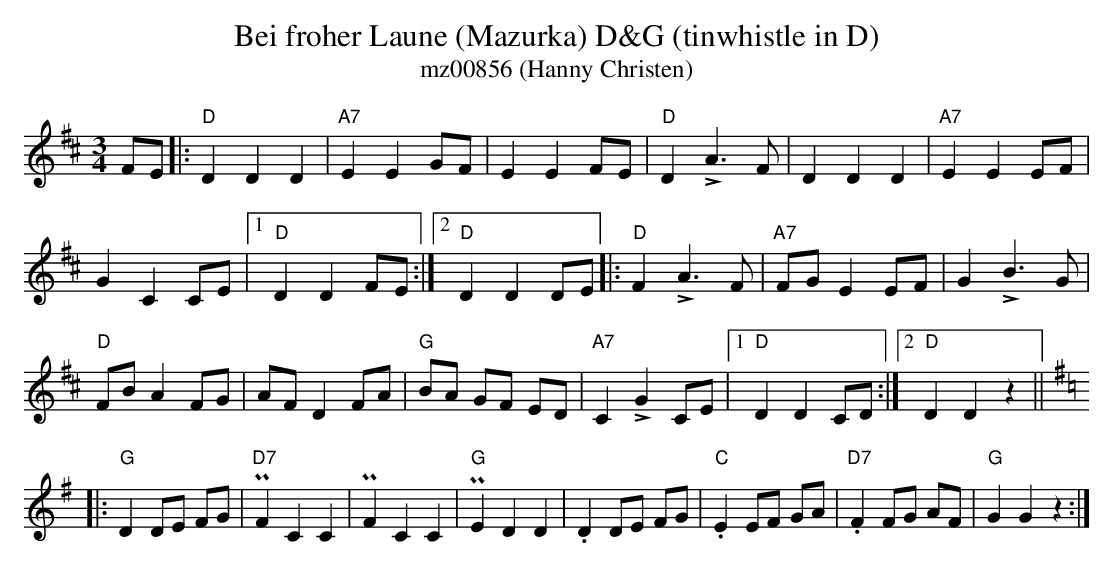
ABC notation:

X:1
T:Bei froher Laune (Mazurka) D&G (tinwhistle in D)
T: mz00856 (Hanny Christen)
M:3/4
L:1/8
K:D %%MIDI gchordon
FE |: "D"D2D2D2 | "A7"E2E2GF | E2E2 FE | "D"D2!>!A3F | D2D2D2 | \
"A7"E2E2EF |
G2C2CE |1 "D"D2D2FE :|2 "D"D2D2DE |: "D"F2!>!A3F | \
"A7"FGE2EF | G2!>!B3G |
"D"FBA2FG | AFD2FA | "G"BA GF ED | \
"A7"C2!>!G2CE |1 "D"D2D2CD :|2 "D"D2D2z2 || [K:G]
|: "G"D2DE FG | "D7"PF2C2C2 | PF2C2C2 | \
"G"PE2D2D2 | .D2DE FG | "C".E2EF GA | "D7".F2FG AF | "G"G2G2z2 :|
